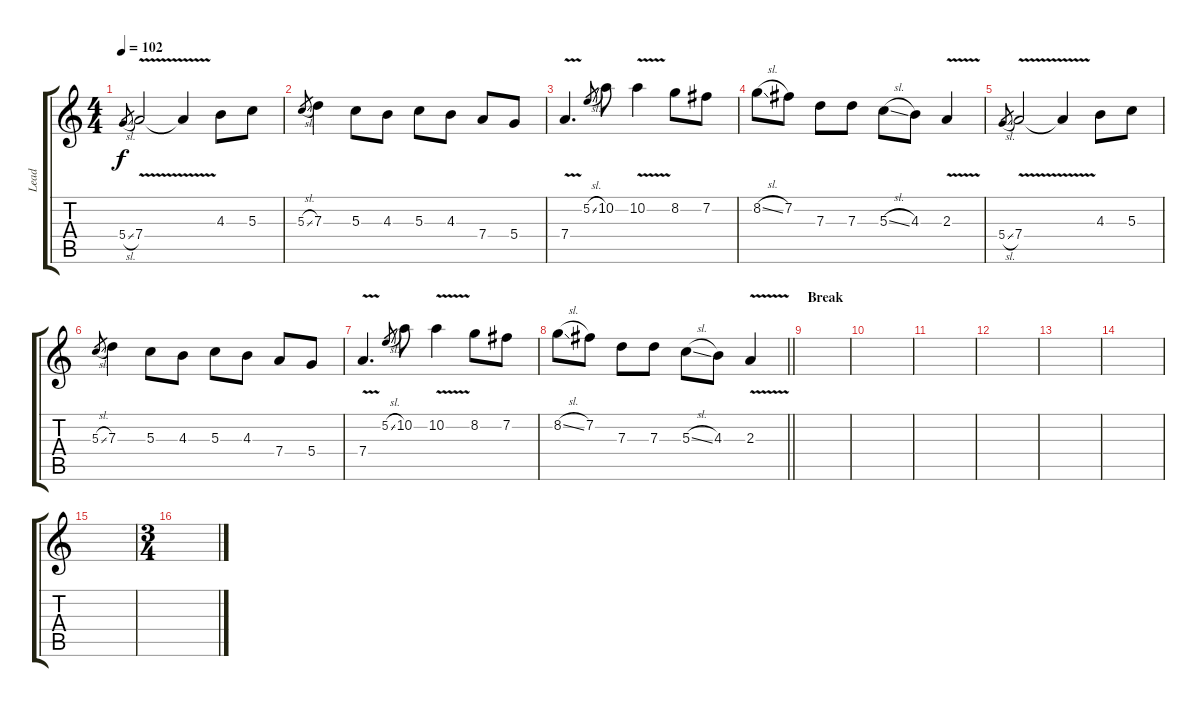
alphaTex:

\track ("Lead" "Lead") {instrument distortionguitar}
\staff {score tabs}
\tuning (E4 B3 G3 D3 A2 E2) {hide}
\ts (4 4)
\tempo 102
\clef g2
\ks c
5.4{sl}.8{gr dy f} 7.4{v}.2 7.4{t}.4 4.3.8 5.3.8 |
5.3{sl}.8{gr} 7.3.4 5.3.8 4.3.8 5.3.8 4.3.8 7.4.8 5.4.8 |
7.4{v}.4{d} 5.2{sl}.8{gr} 10.2.8 10.2{v}.4 8.2.8 7.2.8 |
8.2{sl}.8 7.2.8 7.3.8 7.3.8 5.3{sl}.8 4.3.8 2.3{v}.4 |
5.4{sl}.8{gr} 7.4{v}.2 7.4{t}.4 4.3.8 5.3.8 |
5.3{sl}.8{gr} 7.3.4 5.3.8 4.3.8 5.3.8 4.3.8 7.4.8 5.4.8 |
7.4{v}.4{d} 5.2{sl}.8{gr} 10.2.8 10.2{v}.4 8.2.8 7.2.8 |
\barLineRight lightlight
8.2{sl}.8 7.2.8 7.3.8 7.3.8 5.3{sl}.8 4.3.8 2.3{v}.4 |
\section ("" "Break")
|
|
|
|
|
|
|
\ts (3 4)
